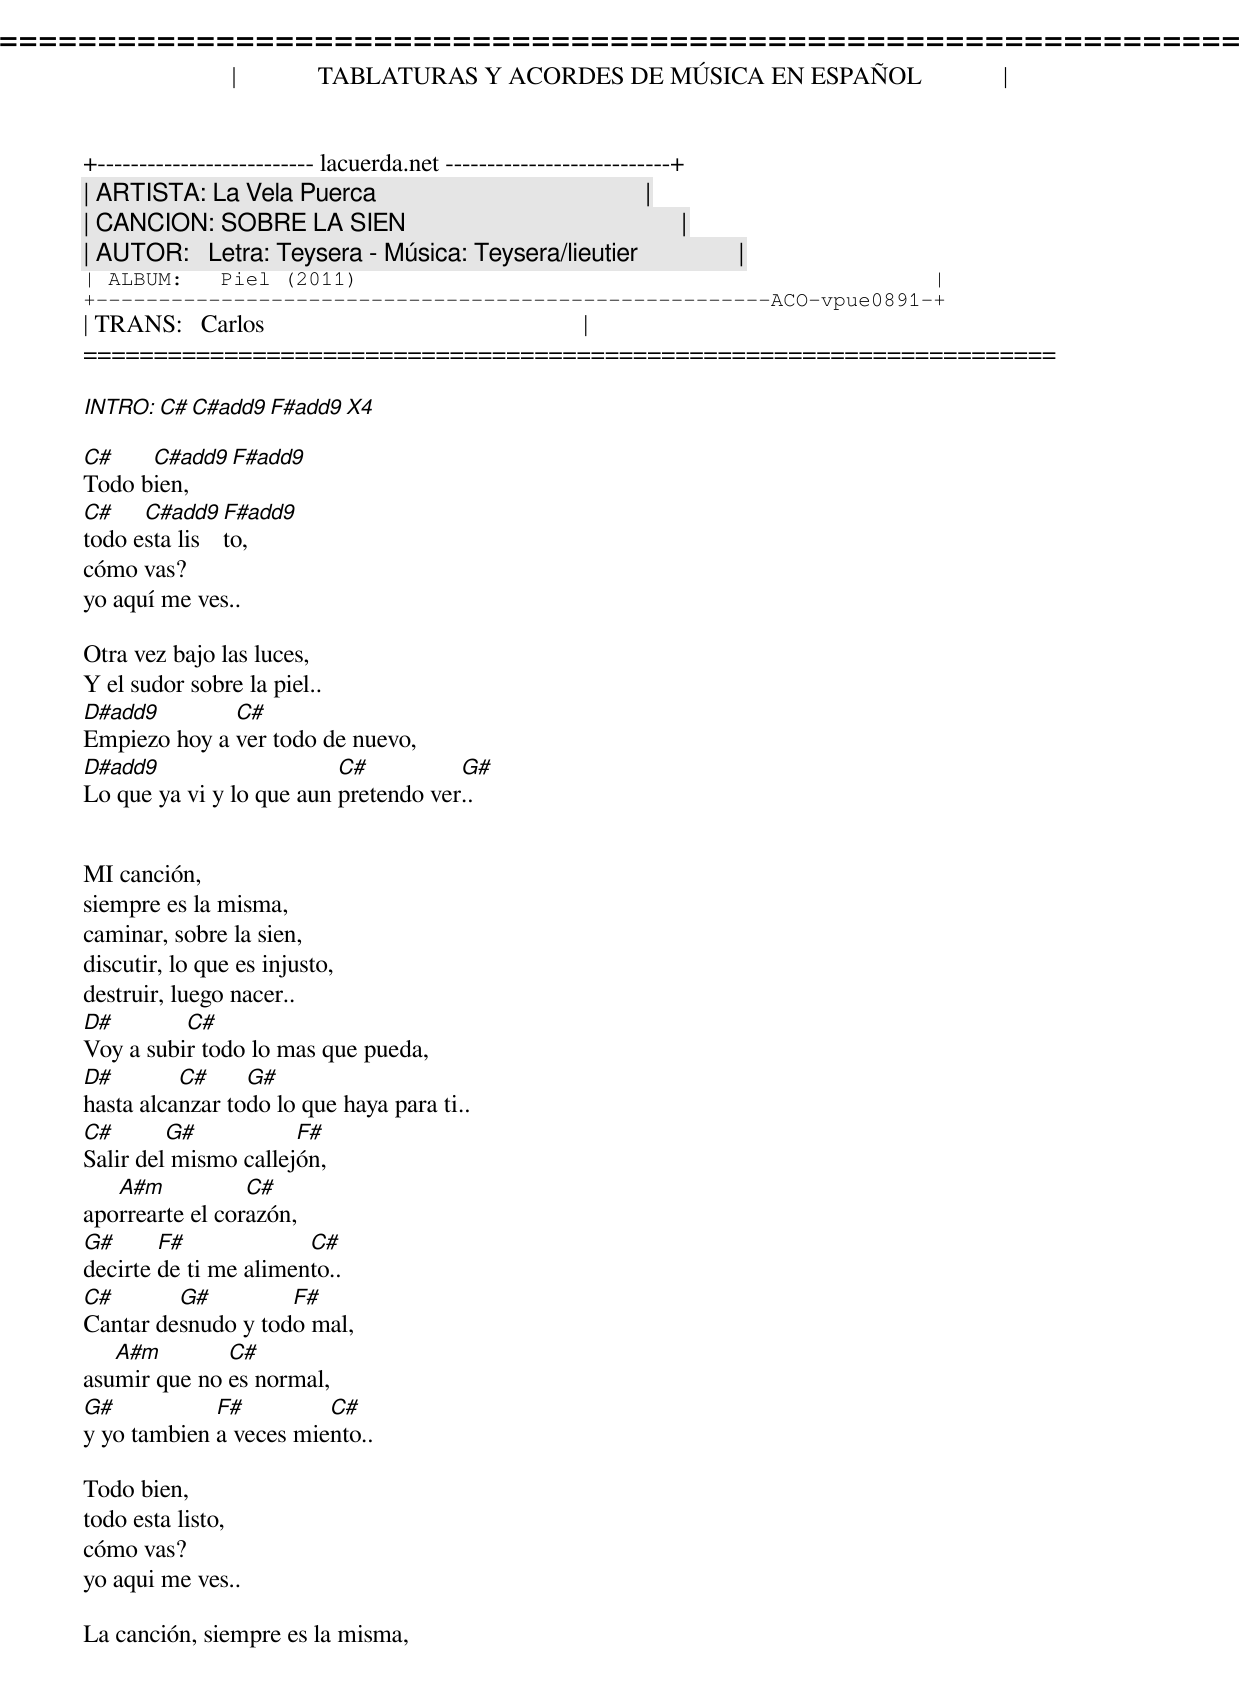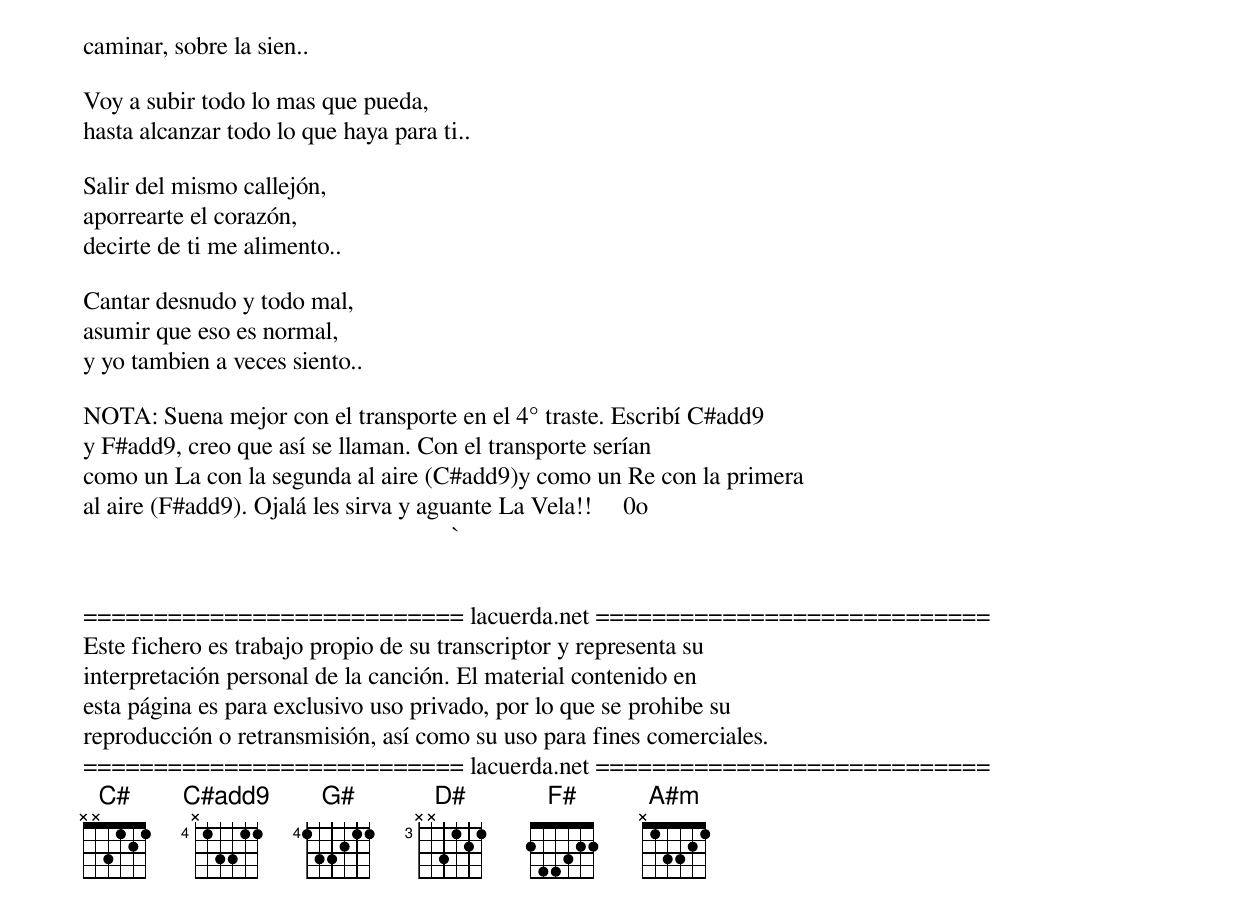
=====================================================================
|             TABLATURAS Y ACORDES DE MÚSICA EN ESPAÑOL             |
+-------------------------- lacuerda.net ---------------------------+
| ARTISTA: La Vela Puerca                                           |
| CANCION: SOBRE LA SIEN                                            |
| AUTOR:   Letra: Teysera - Música: Teysera/lieutier                |
| ALBUM:   Piel (2011)                                              |
+------------------------------------------------------ACO-vpue0891-+
| TRANS:   Carlos                                                   |
=====================================================================

INTRO: C# C#add9 F#add9 X4

C#    C#add9 F#add9
Todo bien,
C#    C#add9 F#add9
todo esta listo,
cómo vas?
yo aquí me ves..

Otra vez bajo las luces,
Y el sudor sobre la piel..
D#add9        C#
Empiezo hoy a ver todo de nuevo,
D#add9                    C#          G#
Lo que ya vi y lo que aun pretendo ver..


MI canción,
siempre es la misma,
caminar, sobre la sien,
discutir, lo que es injusto,
destruir, luego nacer..
D#        C#
Voy a subir todo lo mas que pueda,
D#        C#     G#
hasta alcanzar todo lo que haya para ti..
C#       G#           F#
Salir del mismo callejón,
   A#m           C#
aporrearte el corazón,
G#      F#             C#
decirte de ti me alimento..
C#       G#         F#
Cantar desnudo y todo mal,
   A#m        C#
asumir que no es normal,
G#           F#         C#
y yo tambien a veces miento..

Todo bien,
todo esta listo,
cómo vas?
yo aqui me ves..

La canción, siempre es la misma,
caminar, sobre la sien..

Voy a subir todo lo mas que pueda,
hasta alcanzar todo lo que haya para ti..

Salir del mismo callejón,
aporrearte el corazón,
decirte de ti me alimento..

Cantar desnudo y todo mal,
asumir que eso es normal,
y yo tambien a veces siento..

NOTA: Suena mejor con el transporte en el 4° traste. Escribí C#add9
y F#add9, creo que así se llaman. Con el transporte serían
como un La con la segunda al aire (C#add9)y como un Re con la primera
al aire (F#add9). Ojalá les sirva y aguante La Vela!!     0o
                                                           `


=========================== lacuerda.net ============================
Este fichero es trabajo propio de su transcriptor y representa su
interpretación personal de la canción. El material contenido en
esta página es para exclusivo uso privado, por lo que se prohibe su
reproducción o retransmisión, así como su uso para fines comerciales.
=========================== lacuerda.net ============================
